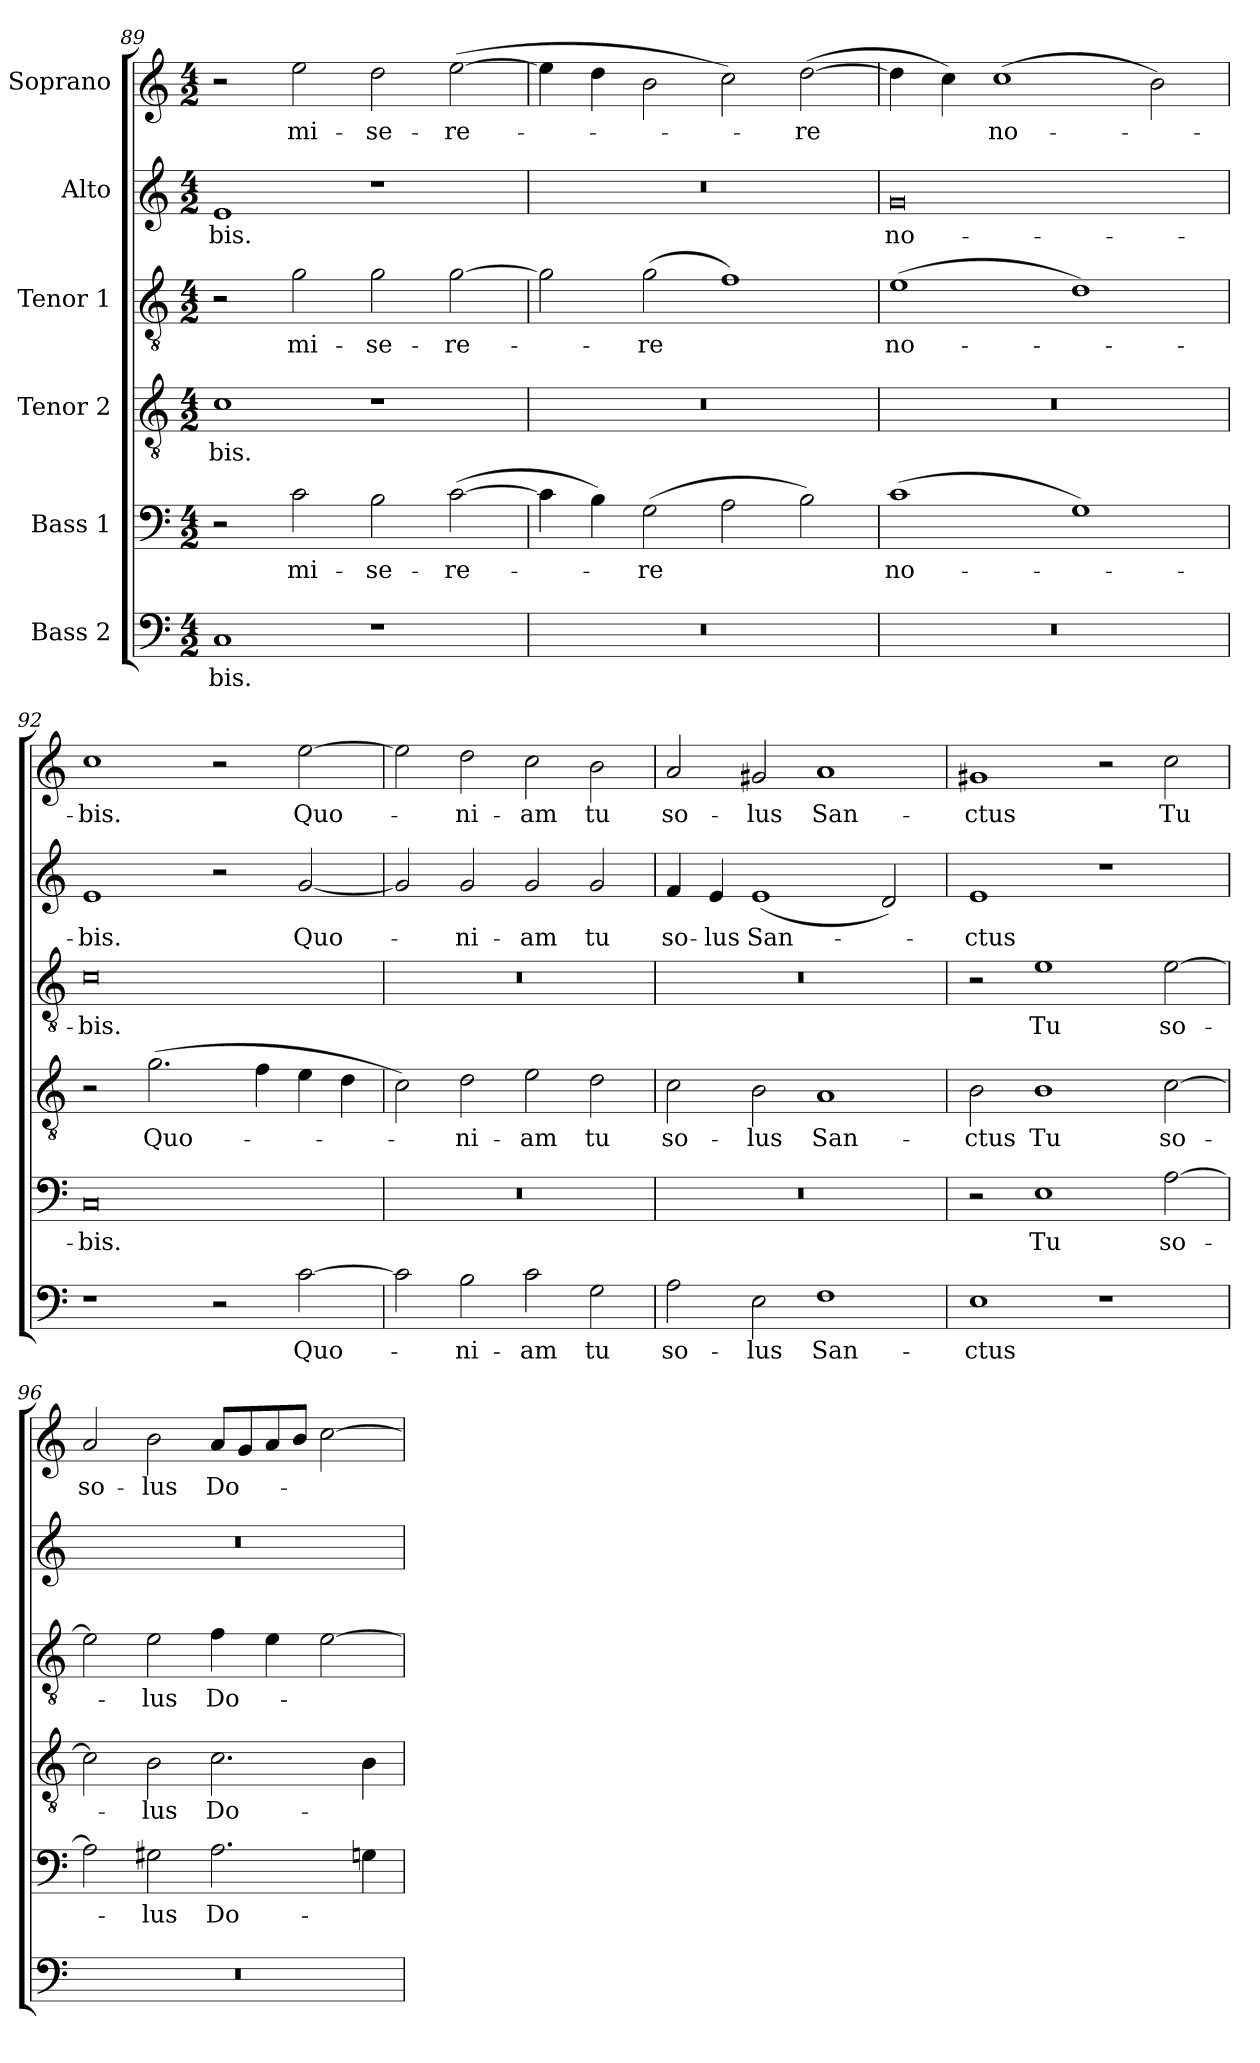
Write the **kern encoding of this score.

**kern	**text	**kern	**text	**kern	**text	**kern	**text	**kern	**text	**kern	**text
*part6	*part6	*part5	*part5	*part4	*part4	*part3	*part3	*part2	*part2	*part1	*part1
*staff6	*staff6	*staff5	*staff5	*staff4	*staff4	*staff3	*staff3	*staff2	*staff2	*staff1	*staff1
*I"Bass 2	*	*I"Bass 1	*	*I"Tenor 2	*	*I"Tenor 1	*	*I"Alto	*	*I"Soprano	*
*clefF4	*	*clefF4	*	*clefGv2	*	*clefGv2	*	*clefG2	*	*clefG2	*
*k[]	*	*k[]	*	*k[]	*	*k[]	*	*k[]	*	*k[]	*
*C:	*	*C:	*	*C:	*	*C:	*	*C:	*	*C:	*
*M4/2	*	*M4/2	*	*M4/2	*	*M4/2	*	*M4/2	*	*M4/2	*
=89	=89	=89	=89	=89	=89	=89	=89	=89	=89	=89	=89
1C	-bis.	2r	.	1c	-bis.	2r	.	1e	-bis.	2r	.
.	.	2c\	mi-	.	.	2g\	mi-	.	.	2ee\	mi-
1r	.	2B\	-se-	1r	.	2g\	-se-	1r	.	2dd\	-se-
.	.	([2c\	-re-	.	.	[2g\	-re-	.	.	([2ee\	-re-
=90	=90	=90	=90	=90	=90	=90	=90	=90	=90	=90	=90
0r	.	4c\]	.	0r	.	2g\]	.	0r	.	4ee\]	.
.	.	4B\)	.	.	.	.	.	.	.	4dd\	.
.	.	(2G\	-re	.	.	(2g\	-re	.	.	2b\	.
.	.	2A\	.	.	.	1f)	.	.	.	2cc\)	.
.	.	2B\)	.	.	.	.	.	.	.	([2dd\	-re
=91	=91	=91	=91	=91	=91	=91	=91	=91	=91	=91	=91
0r	.	(1c	no-	0r	.	(1e	no-	0g	no-	4dd\]	.
.	.	.	.	.	.	.	.	.	.	4cc\)	.
.	.	.	.	.	.	.	.	.	.	(1cc	no-
.	.	1G)	.	.	.	1d)	.	.	.	.	.
.	.	.	.	.	.	.	.	.	.	2b\)	.
!!LO:PB:g=z
=92	=92	=92	=92	=92	=92	=92	=92	=92	=92	=92	=92
1r	.	0C	-bis.	2r	.	0c	-bis.	1e	-bis.	1cc	-bis.
.	.	.	.	(2.g\	Quo-	.	.	.	.	.	.
2r	.	.	.	.	.	.	.	2r	.	2r	.
.	.	.	.	4f\	.	.	.	.	.	.	.
[2c\	Quo-	.	.	4e\	.	.	.	[2g/	Quo-	[2ee\	Quo-
.	.	.	.	4d\	.	.	.	.	.	.	.
=93	=93	=93	=93	=93	=93	=93	=93	=93	=93	=93	=93
2c\]	.	0r	.	2c\)	.	0r	.	2g/]	.	2ee\]	.
2B\	-ni-	.	.	2d\	-ni-	.	.	2g/	-ni-	2dd\	-ni-
2c\	-am	.	.	2e\	-am	.	.	2g/	-am	2cc\	-am
2G\	tu	.	.	2d\	tu	.	.	2g/	tu	2b\	tu
=94	=94	=94	=94	=94	=94	=94	=94	=94	=94	=94	=94
2A\	so-	0r	.	2c\	so-	0r	.	4f/	so-	2a/	so-
.	.	.	.	.	.	.	.	4e/	-lus	.	.
2E\	-lus	.	.	2B\	-lus	.	.	(1e	San-	2g#X/	-lus
1F	San-	.	.	1A	San-	.	.	.	.	1a	San-
.	.	.	.	.	.	.	.	2d/)	.	.	.
=95	=95	=95	=95	=95	=95	=95	=95	=95	=95	=95	=95
1E	-ctus	2r	.	2B\	-ctus	2r	.	1e	-ctus	1g#X	-ctus
.	.	1E	Tu	1B	Tu	1e	Tu	.	.	.	.
1r	.	.	.	.	.	.	.	1r	.	2r	.
.	.	[2A\	so-	[2c\	so-	[2e\	so-	.	.	2cc\	Tu
=96	=96	=96	=96	=96	=96	=96	=96	=96	=96	=96	=96
0r	.	2A\]	.	2c\]	.	2e\]	.	0r	.	2a/	so-
.	.	2G#X\	-lus	2B\	-lus	2e\	-lus	.	.	2b\	-lus
.	.	2.A\	Do-	2.c\	Do-	4f\	Do-	.	.	8a/L	Do-
.	.	.	.	.	.	.	.	.	.	8g/	.
.	.	.	.	.	.	4e\	.	.	.	8a/	.
.	.	.	.	.	.	.	.	.	.	8b/J	.
.	.	.	.	.	.	[2e\	.	.	.	[2cc\	.
.	.	4Gn\	.	4B\	.	.	.	.	.	.	.
=	=	=	=	=	=	=	=	=	=	=	=
*-	*-	*-	*-	*-	*-	*-	*-	*-	*-	*-	*-
